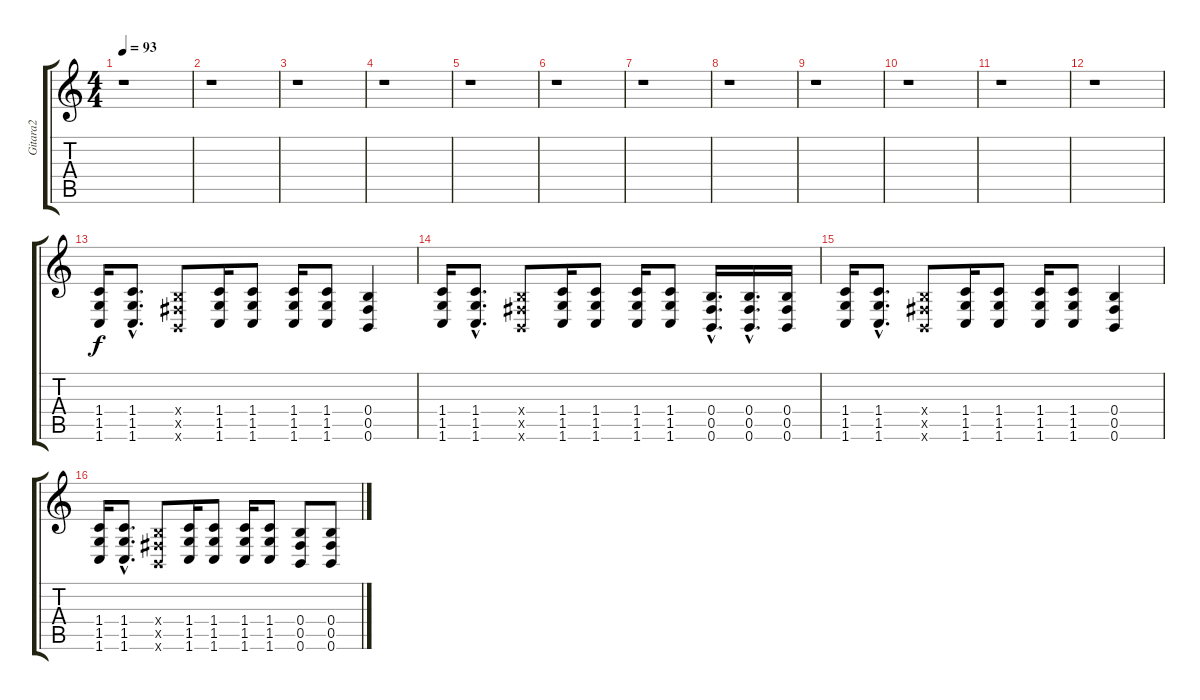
\track ("Gitara2" "Gitara2") {instrument distortionguitar}
\staff {score tabs}
\tuning (Db4 Ab3 E3 B2 Gb2 B1) {hide}
\ts (4 4)
\tempo 93
\clef g2
\ks c
r.1{dy f} |
r.1 |
r.1 |
r.1 |
r.1 |
r.1 |
r.1 |
r.1 |
r.1 |
r.1 |
r.1 |
r.1 |
(1.4 1.5 1.6).16 (1.4{hac} 1.5{hac} 1.6{hac}).8{d} (0.4{x} 0.5{x} 0.6{x}).8 (1.4 1.5 1.6).16 (1.4 1.5 1.6).8 (1.4 1.5 1.6).16 (1.4 1.5 1.6).8 (0.4 0.5 0.6).4 |
(1.4 1.5 1.6).16{instrument distortionguitar} (1.4{hac} 1.5{hac} 1.6{hac}).8{d} (0.4{x} 0.5{x} 0.6{x}).8 (1.4 1.5 1.6).16 (1.4 1.5 1.6).8 (1.4 1.5 1.6).16 (1.4 1.5 1.6).8 (0.4{hac} 0.5{hac} 0.6{hac}).16{d} (0.4{hac} 0.5{hac} 0.6{hac}).16{d} (0.4 0.5 0.6).16 |
(1.4 1.5 1.6).16 (1.4{hac} 1.5{hac} 1.6{hac}).8{d} (0.4{x} 0.5{x} 0.6{x}).8 (1.4 1.5 1.6).16 (1.4 1.5 1.6).8 (1.4 1.5 1.6).16 (1.4 1.5 1.6).8 (0.4 0.5 0.6).4 |
(1.4 1.5 1.6).16 (1.4{hac} 1.5{hac} 1.6{hac}).8{d} (0.4{x} 0.5{x} 0.6{x}).8 (1.4 1.5 1.6).16 (1.4 1.5 1.6).8 (1.4 1.5 1.6).16 (1.4 1.5 1.6).8 (0.4 0.5 0.6).8 (0.4 0.5 0.6).8
